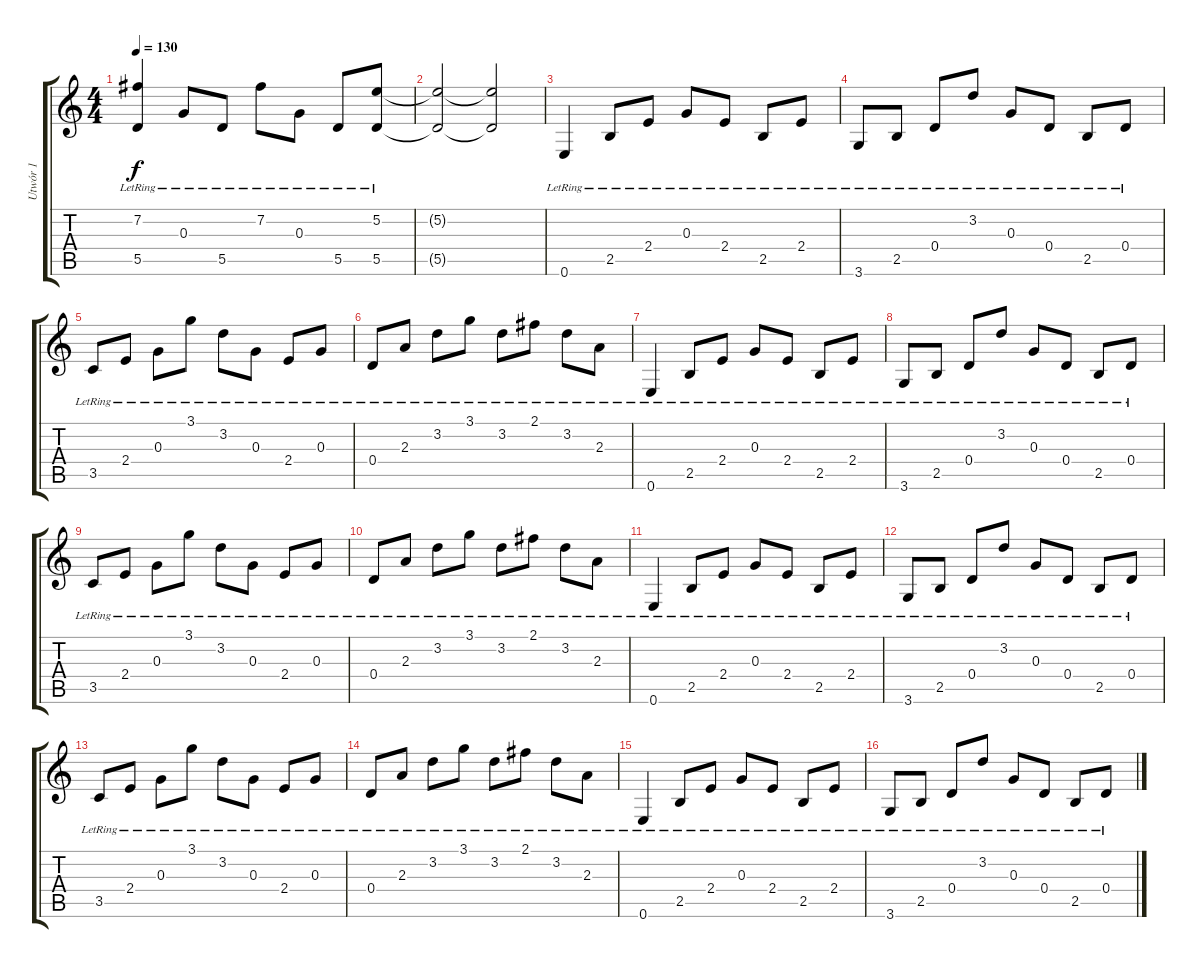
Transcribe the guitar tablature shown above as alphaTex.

\track ("Utwór 1" "Utwór 1") {instrument acousticguitarsteel}
\staff {score tabs}
\tuning (E4 B3 G3 D3 A2 E2) {hide}
\ts (4 4)
\tempo 130
\clef g2
\ks c
(7.2{lr} 5.5{lr}).4{dy f} 0.3{lr}.8 5.5{lr}.8 7.2{lr}.8 0.3{lr}.8 5.5{lr}.8 (5.2{lr} 5.5{lr}).8 |
(5.2{t} 5.5{t}).2 (5.2{t} 5.5{t}).2 |
0.6{lr}.4 2.5{lr}.8 2.4{lr}.8 0.3{lr}.8 2.4{lr}.8 2.5{lr}.8 2.4{lr}.8 |
3.6{lr}.8 2.5{lr}.8 0.4{lr}.8 3.2{lr}.8 0.3{lr}.8 0.4{lr}.8 2.5{lr}.8 0.4{lr}.8 |
3.5{lr}.8 2.4{lr}.8 0.3{lr}.8 3.1{lr}.8 3.2{lr}.8 0.3{lr}.8 2.4{lr}.8 0.3{lr}.8 |
0.4{lr}.8 2.3{lr}.8 3.2{lr}.8 3.1{lr}.8 3.2{lr}.8 2.1{lr}.8 3.2{lr}.8 2.3{lr}.8 |
0.6{lr}.4 2.5{lr}.8 2.4{lr}.8 0.3{lr}.8 2.4{lr}.8 2.5{lr}.8 2.4{lr}.8 |
3.6{lr}.8 2.5{lr}.8 0.4{lr}.8 3.2{lr}.8 0.3{lr}.8 0.4{lr}.8 2.5{lr}.8 0.4{lr}.8 |
3.5{lr}.8 2.4{lr}.8 0.3{lr}.8 3.1{lr}.8 3.2{lr}.8 0.3{lr}.8 2.4{lr}.8 0.3{lr}.8 |
0.4{lr}.8 2.3{lr}.8 3.2{lr}.8 3.1{lr}.8 3.2{lr}.8 2.1{lr}.8 3.2{lr}.8 2.3{lr}.8 |
0.6{lr}.4 2.5{lr}.8 2.4{lr}.8 0.3{lr}.8 2.4{lr}.8 2.5{lr}.8 2.4{lr}.8 |
3.6{lr}.8 2.5{lr}.8 0.4{lr}.8 3.2{lr}.8 0.3{lr}.8 0.4{lr}.8 2.5{lr}.8 0.4{lr}.8 |
3.5{lr}.8 2.4{lr}.8 0.3{lr}.8 3.1{lr}.8 3.2{lr}.8 0.3{lr}.8 2.4{lr}.8 0.3{lr}.8 |
0.4{lr}.8 2.3{lr}.8 3.2{lr}.8 3.1{lr}.8 3.2{lr}.8 2.1{lr}.8 3.2{lr}.8 2.3{lr}.8 |
0.6{lr}.4 2.5{lr}.8 2.4{lr}.8 0.3{lr}.8 2.4{lr}.8 2.5{lr}.8 2.4{lr}.8 |
3.6{lr}.8 2.5{lr}.8 0.4{lr}.8 3.2{lr}.8 0.3{lr}.8 0.4{lr}.8 2.5{lr}.8 0.4{lr}.8
